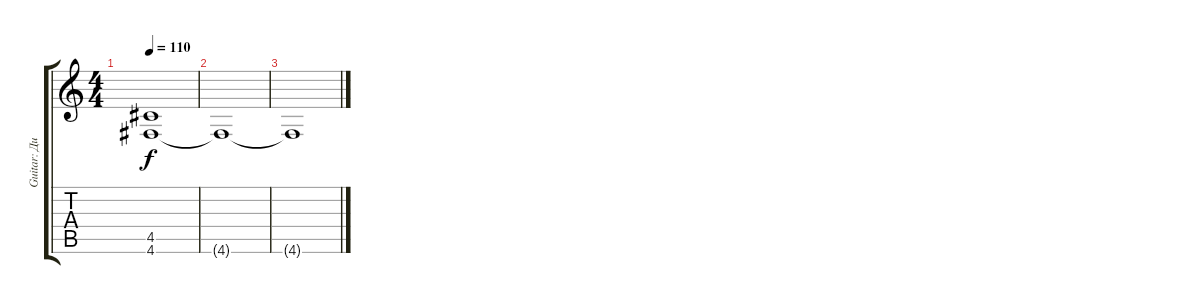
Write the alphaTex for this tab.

\track ("Guitar: Димон" "Guitar: Ди") {instrument distortionguitar}
\staff {score tabs}
\tuning (E4 B3 G3 D3 A2 D2) {hide}
\ts (4 4)
\tempo 110
\clef g2
\ks c
(4.5{t} 4.6{t}).1{dy f} |
4.6{t}.1 |
4.6{t}.1
